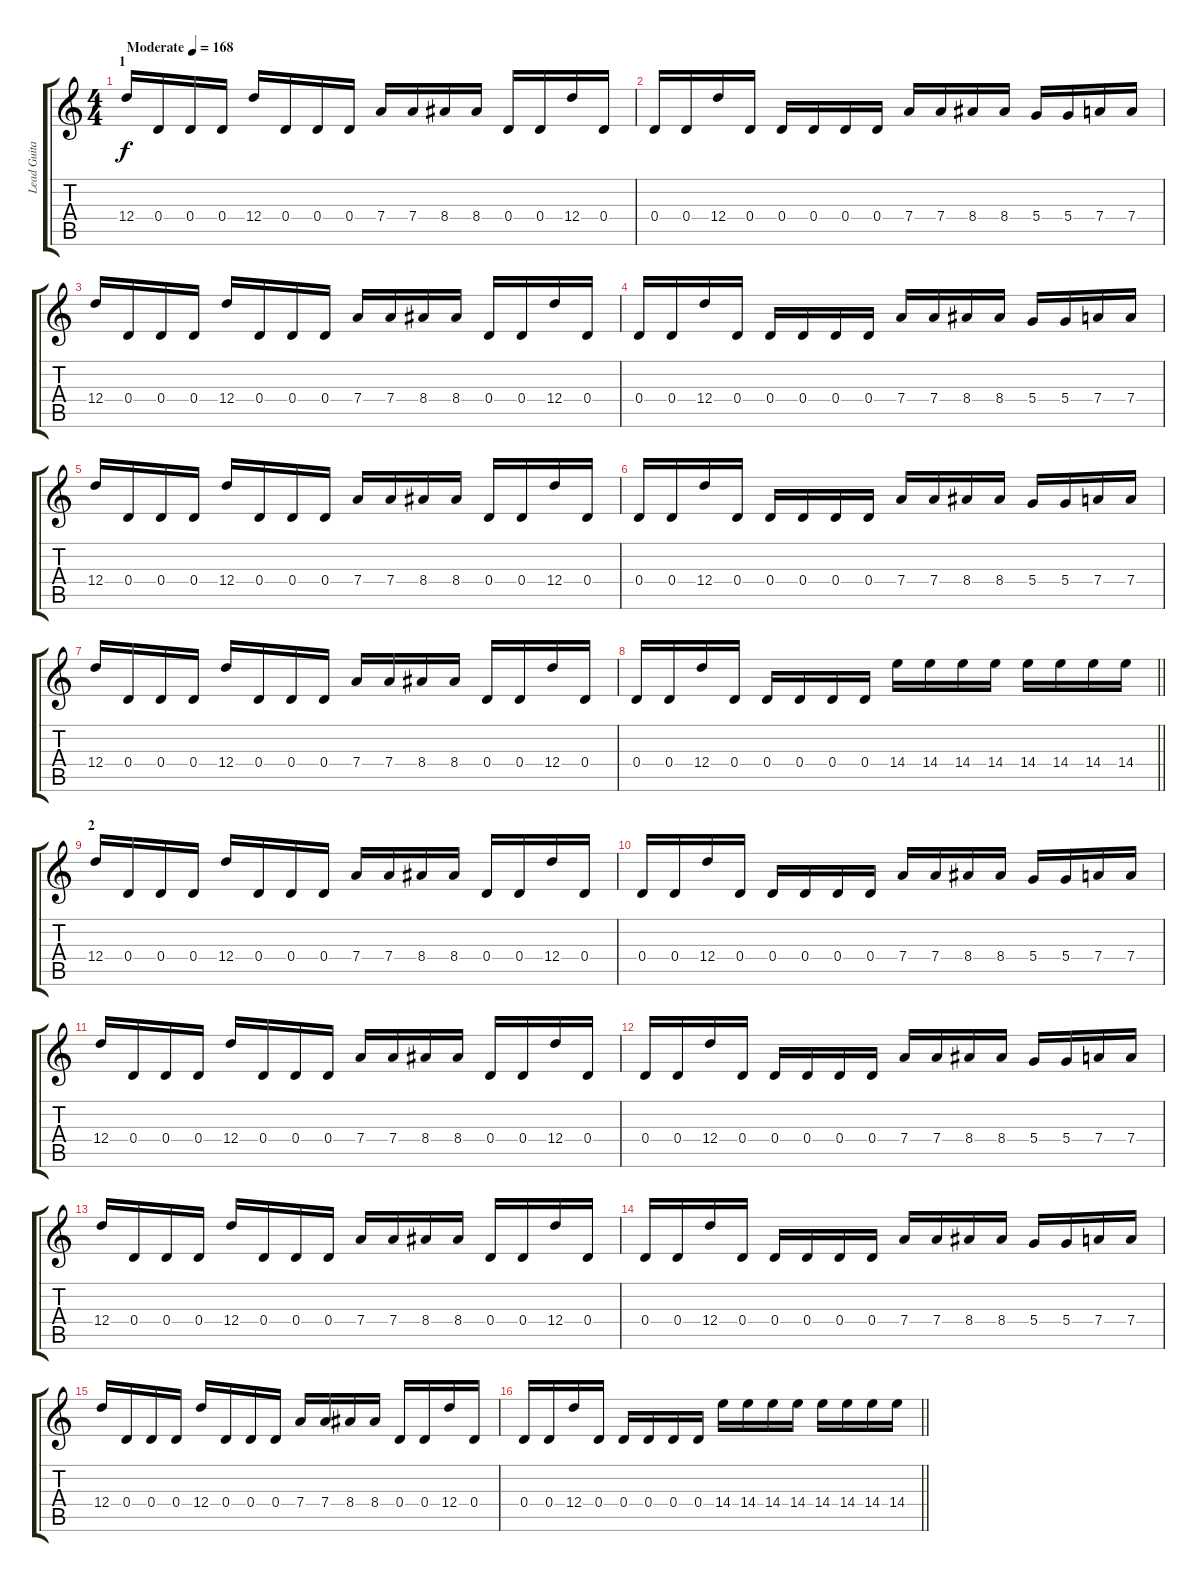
\track ("Lead Guitar" "Lead Guita") {instrument distortionguitar}
\staff {score tabs}
\tuning (E4 B3 G3 D3 A2 D2) {hide}
\ts (4 4)
\section ("" "1")
\tempo (168 "Moderate")
\clef g2
\ks c
12.4.16{txt "" dy f instrument distortionguitar} 0.4.16 0.4.16 0.4.16 12.4.16 0.4.16 0.4.16 0.4.16 7.4.16 7.4.16 8.4.16 8.4.16 0.4.16 0.4.16 12.4.16 0.4.16 |
0.4.16 0.4.16 12.4.16 0.4.16 0.4.16 0.4.16 0.4.16 0.4.16 7.4.16 7.4.16 8.4.16 8.4.16 5.4.16 5.4.16 7.4.16 7.4.16 |
12.4.16 0.4.16 0.4.16 0.4.16 12.4.16 0.4.16 0.4.16 0.4.16 7.4.16 7.4.16 8.4.16 8.4.16 0.4.16 0.4.16 12.4.16 0.4.16 |
0.4.16 0.4.16 12.4.16 0.4.16 0.4.16 0.4.16 0.4.16 0.4.16 7.4.16 7.4.16 8.4.16 8.4.16 5.4.16 5.4.16 7.4.16 7.4.16 |
12.4.16 0.4.16 0.4.16 0.4.16 12.4.16 0.4.16 0.4.16 0.4.16 7.4.16 7.4.16 8.4.16 8.4.16 0.4.16 0.4.16 12.4.16 0.4.16 |
0.4.16 0.4.16 12.4.16 0.4.16 0.4.16 0.4.16 0.4.16 0.4.16 7.4.16 7.4.16 8.4.16 8.4.16 5.4.16 5.4.16 7.4.16 7.4.16 |
12.4.16 0.4.16 0.4.16 0.4.16 12.4.16 0.4.16 0.4.16 0.4.16 7.4.16 7.4.16 8.4.16 8.4.16 0.4.16 0.4.16 12.4.16 0.4.16 |
\barLineRight lightlight
0.4.16 0.4.16 12.4.16 0.4.16 0.4.16 0.4.16 0.4.16 0.4.16 14.4.16 14.4.16 14.4.16 14.4.16 14.4.16 14.4.16 14.4.16 14.4.16 |
\section ("" "2")
12.4.16 0.4.16 0.4.16 0.4.16 12.4.16 0.4.16 0.4.16 0.4.16 7.4.16 7.4.16 8.4.16 8.4.16 0.4.16 0.4.16 12.4.16 0.4.16 |
0.4.16 0.4.16 12.4.16 0.4.16 0.4.16 0.4.16 0.4.16 0.4.16 7.4.16 7.4.16 8.4.16 8.4.16 5.4.16 5.4.16 7.4.16 7.4.16 |
12.4.16 0.4.16 0.4.16 0.4.16 12.4.16 0.4.16 0.4.16 0.4.16 7.4.16 7.4.16 8.4.16 8.4.16 0.4.16 0.4.16 12.4.16 0.4.16 |
0.4.16 0.4.16 12.4.16 0.4.16 0.4.16 0.4.16 0.4.16 0.4.16 7.4.16 7.4.16 8.4.16 8.4.16 5.4.16 5.4.16 7.4.16 7.4.16 |
12.4.16 0.4.16 0.4.16 0.4.16 12.4.16 0.4.16 0.4.16 0.4.16 7.4.16 7.4.16 8.4.16 8.4.16 0.4.16 0.4.16 12.4.16 0.4.16 |
0.4.16 0.4.16 12.4.16 0.4.16 0.4.16 0.4.16 0.4.16 0.4.16 7.4.16 7.4.16 8.4.16 8.4.16 5.4.16 5.4.16 7.4.16 7.4.16 |
12.4.16 0.4.16 0.4.16 0.4.16 12.4.16 0.4.16 0.4.16 0.4.16 7.4.16 7.4.16 8.4.16 8.4.16 0.4.16 0.4.16 12.4.16 0.4.16 |
\barLineRight lightlight
0.4.16 0.4.16 12.4.16 0.4.16 0.4.16 0.4.16 0.4.16 0.4.16 14.4.16 14.4.16 14.4.16 14.4.16 14.4.16 14.4.16 14.4.16 14.4.16
